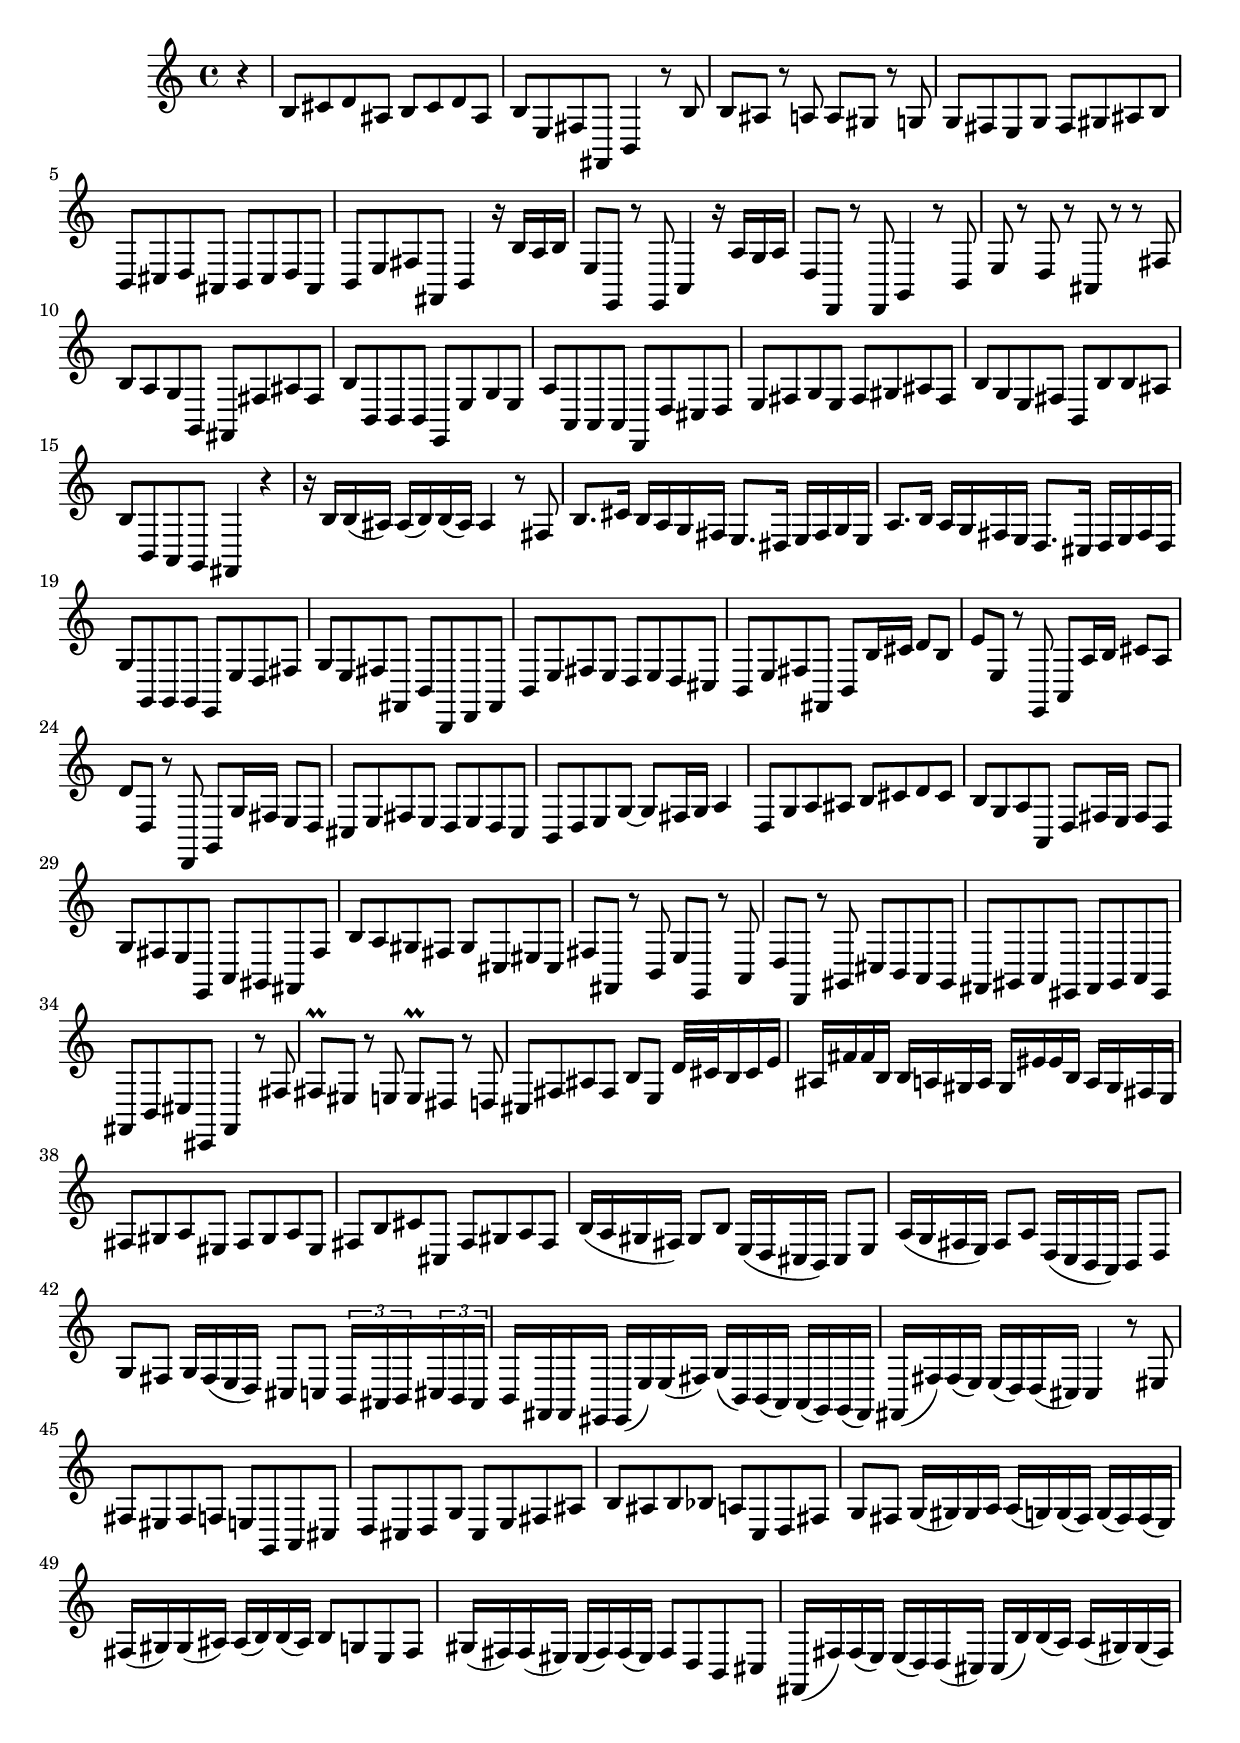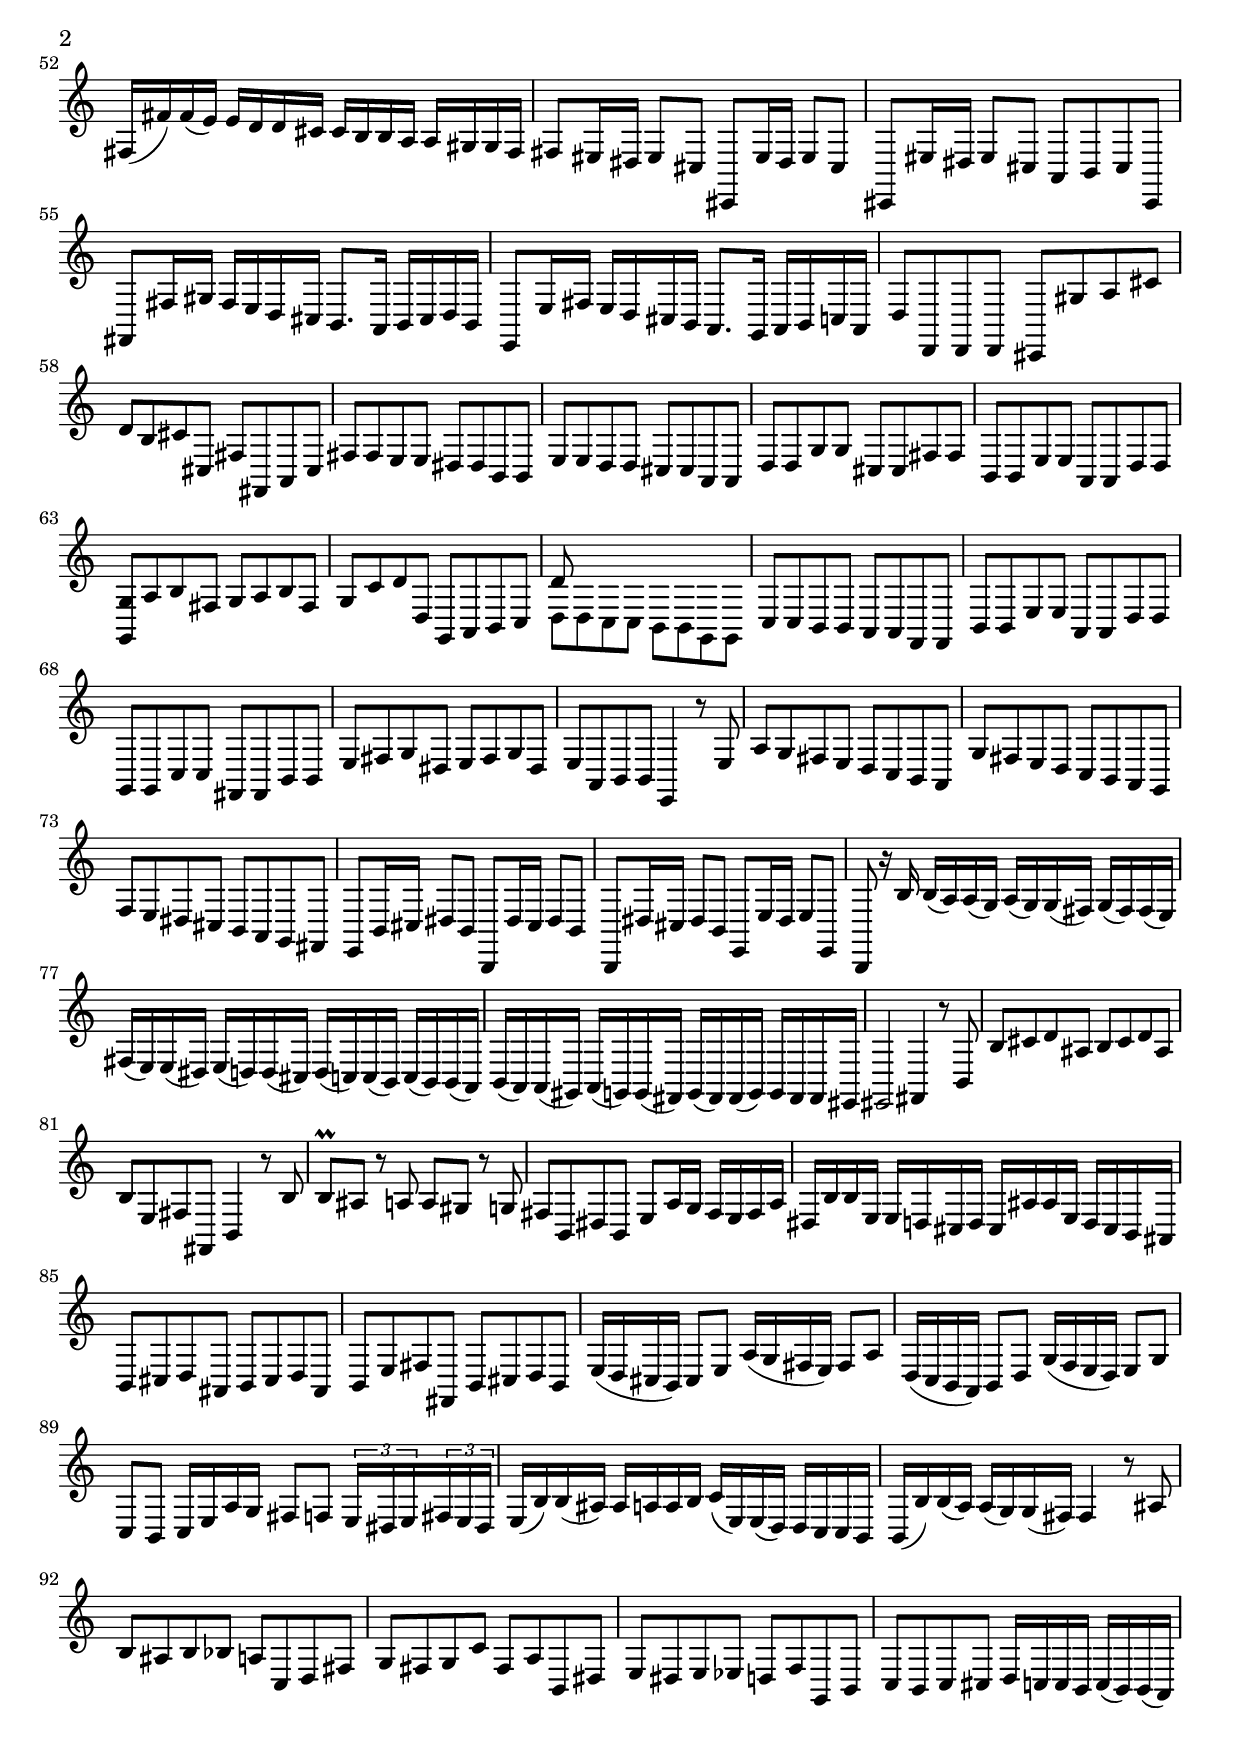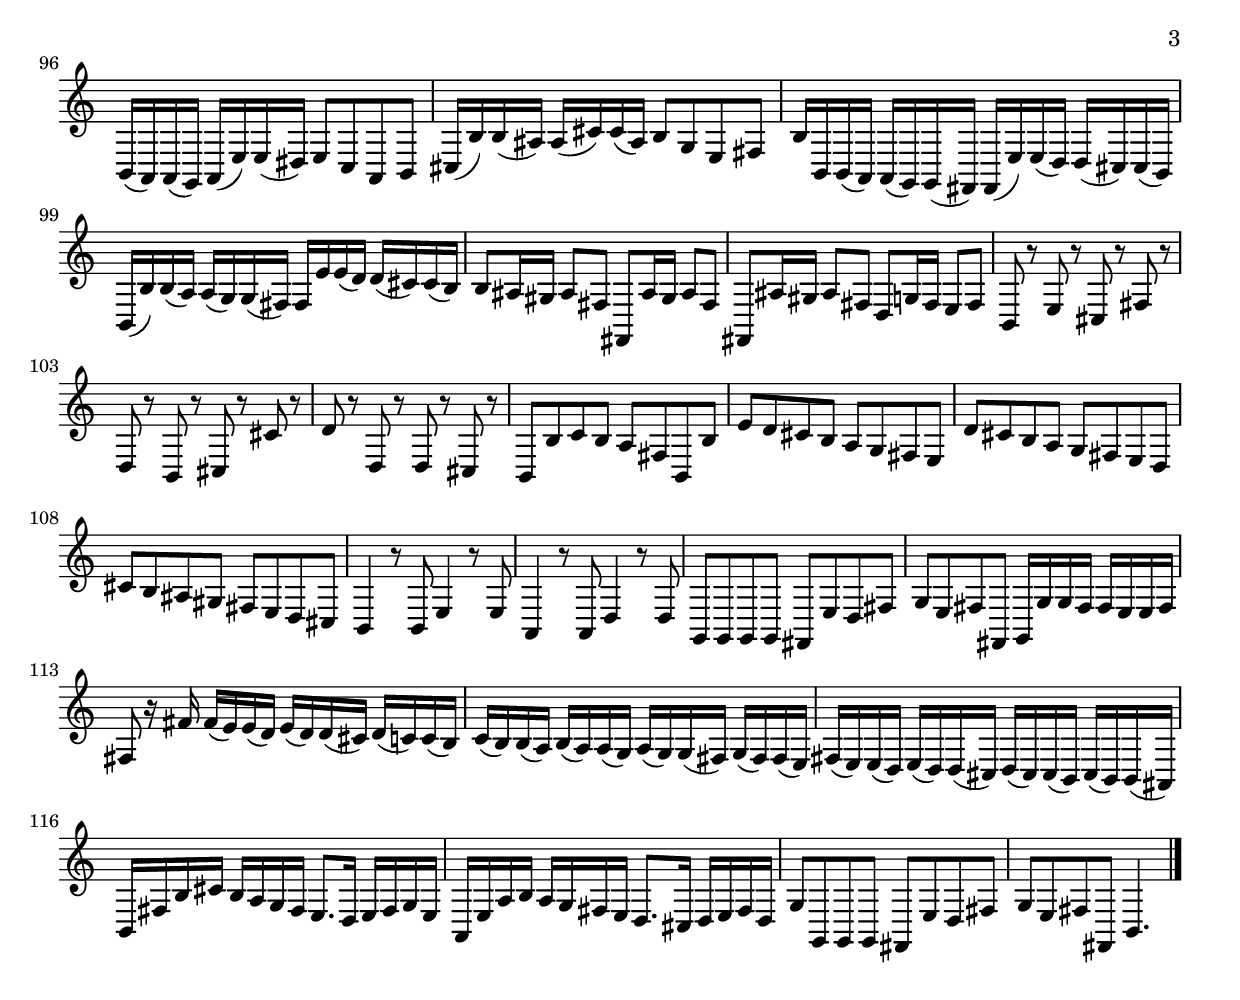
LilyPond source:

% Sonata for Flute and Haprsichord BWV 1030 in B minor I Andante

%{
    Copyright 2017 Edmundo Carmona Antoranz. Released under CC 4.0 by-sa
    Original Manuscript is public domain
%}


\version "2.18.2"

\time 4/4
\key b \minor

\relative c' {

    \partial 4 r4

    % 1
    b8 cis d ais b cis d ais
    
    % 2
    b e, fis fis, b4 r8 b'
    
    % 3
    b ais r a a gis r g

    % 4 2nd system from bach's score starts on 3rd beat
    g fis e g fis gis ais b
    
    % 5
    b, cis d ais b cis d ais
    
    % 6
    b e fis fis, b4 r16 b' a b
    
    % 7
    e,8 e, r e a4 r16 a' g a
    
    % 8 3rd system from bach's score starts on 3rd beat
    d,8 d, r d g4 r8 b
    
    % 9
    e r d r ais r r fis'
    
    % 10
    b a g g, fis fis' ais fis
    
    % 11
    b b, b b e, e' g e
    
    % 12 4th system from bach's score starts on 2nd beat
    a a, a a d, d' cis d
    
    % 13
    e fis g e fis gis ais fis
    
    % 14
    b g e fis b, b' b ais
    
    % 15 5th system from bach's score starts on 4th beat
    b b, a g fis4 r
    
    % 16
    r16 b' b( ais) ais( b) b( ais) ais4 r8 fis
    
    % 17
    b8. cis16 b a g fis e8. dis16 e fis g e
    
    % 18
    a8. b16 a g fis e d8. cis16 d e fis d
    
    % 19 6th system from bach's score starts here
    g8 g, g g e e' d fis
    
    % 20
    g e fis fis, b b, d fis
    
    % 21
    b e fis e d e d cis
    
    % 22 2nd page from bach's score starts here
    b e fis fis, b b'16 cis d8 b
    
    % 23
    e e, r e, a a'16 b cis8 a
    
    %24
    d d, r d, g g'16 fis e8 d
    
    % 25 2nd page 2nd system from bach's score starts here
    cis e fis e d e d cis
    
    % 26
    b d e g~ g fis16 g a4
    
    % 27
    d,8 g a ais b cis d cis
    
    % 28
    b g a a, d fis16 e fis8 d
    
    % 29
    g fis e e, a gis fis fis'
    
    % 30 2nd page 4th system from bach's score starts on 2nd beat
    b a gis fis gis cis, eis cis
    
    % 31
    fis fis, r b e e, r a
    
    % 32 2nd page 5th system from bach's score starts on 2nd beat
    d d, r gis cis b a gis
    
    % 33
    fis gis a eis fis gis a eis
    
    % 34
    fis b cis cis, fis4 r8 fis'
    
    % 35 2nd page 6th system from bach's score starts here
    fis\prall eis r e e\prall dis r d
    
    % 36
    cis fis ais fis b e, d'32 cis b16 cis e
    
    % 37
    ais, fis' fis b, b a gis a gis eis' eis b a gis fis e
    
    % 38 3rd page from bach's score starts here
    fis8 gis a eis fis gis a eis
    
    % 39
    fis b cis cis, fis gis a fis
    
    % 40
    b16( a gis fis) gis8 b e,16( d cis b) cis8 e
    
    % 41 3rd page 2nd system from bach's score starts here
    a16( g fis e) fis8 a d,16( c b a) b8 d
    
    % 42
    g fis g16 fis( e d) cis8 c \tuplet 3/2 8 { b16 ais b cis b ais }
    
    % 43
    b fis fis eis eis( e') e( fis) g( b,) b( a) a( g) g( fis)
    
    % 44 3rd page 3rd system from bachs score starts on 3rd beat
    fis( fis') fis( e) e( d) d( cis) cis4 r8 eis
    
    % 45
    fis eis fis f e g, a cis
    
    % 46
    d cis d g cis, e fis ais
    
    % 47 3rd page 4th system from bachs score starts on 2nd beat
    b ais b bes a c, d fis
    
    % 48
    g fis g16( gis) gis a a( g) g( fis) g( fis) fis( e) 
    
    % 49 (Q: first a is ais?.... g on 3 beat?)
    fis( gis) gis( ais) ais( b) b( ais) b8 g e fis
    
    % 50 3rd page 5th system from bach's score starts on 3rd beat
    gis16( fis) fis( eis) eis( fis) fis( eis) fis8 d b cis
    
    % 51
    fis,16( fis') fis( e) e( d) d( cis) cis( b') b( a) a( gis) gis( fis)
    
    % 52
    fis( fis') fis( e) e d d cis cis b b a a gis gis fis
    
    % 53 3rd page 6th syste from bach's score starts on 3rd beat
    fis8 eis16 dis eis8 cis cis, eis'16 dis eis8 cis
    
    % 54
    cis, eis'16 dis eis8 cis a b cis cis,
    
    % 55
    fis fis'16 gis fis e d cis b8. a16 b16 cis d b
    
    % 56 4th page from bach's score starts here
    e,8 e'16 fis e d cis b a8. g16 a b c a
    
    % 57
    d8 d, d d cis gis'' a cis
    
    % 58
    d b cis cis, fis fis, a cis
    
    % 59 4th page 2nd system from bach's score starts on 2nd beat
    fis fis e e dis dis b b
    
    % 60
    e e d d cis cis a a
    
    % 61 4th page 3rd system from bach's score starts on 3rd beat
    d d g g cis, cis fis fis
    
    % 62
    b, b e e a, a d d
    
    % 63
    < g g, > a b fis g a b fis
    
    % 64 4th page 4th system from bach's score starts here
    g c d d, g, a b c
    
    % 65
    <<
        { d' }
        \\
        { d, d c c b b g g }
    >>
    
    % 66
    c c b b a a f f
    
    % 67 4th page 5th system from bach's score starts here
    b b e e a, a d d
    
    % 68
    g, g c c fis, fis b b
    
    % 69
    e fis g dis e fis g dis
    
    % 70 4th page 6th system from bach's score starts here
    e a, b b e,4 r8 e'
    
    % 71
    a g fis e d c b a
    
    % 72 5th page from bach's score starts on 4th beat
    g' fis e d c b a g
    
    % 73
    f' e dis cis b a g fis
    
    % 74
    e b'16 cis dis8 b b, dis'16 cis dis8 b
    
    % 75 5th page 2nd system from bach's score starts on 2nd beat
    b, dis'16 cis dis8 b e, e'16 dis e8 e,
    
    % 76
    b r16 b'' b( a) a( g) a( g) g( fis) g( fis) fis( e)
    
    % 77
    fis( e) e( dis) e( d) d( cis) d( c) c( b) c( b) b( a)
    
    % 78 5th page 3rd system from bach's score starts on 2nd beat
    b( a) a( gis) a( g) g( fis) g( fis) fis( g) g fis fis eis
    
    % 79
    eis2 fis4 r8 b
    
    % 80
    b' cis d ais b cis d ais
    
    % 81
    b e, fis fis, b4 r8 b'
    
    % 82 5th page 4th system from bach's score starts here
    b\prall ais r a a gis r g
    
    % 83
    fis b, dis b e a16 g fis e fis a
    
    % 84
    dis, b' b e, e d cis d cis ais' ais e d cis b ais
    
    % 85 5th page 5th system from bach's score starts on 3rd beat
    b8 cis d ais b cis d ais
    
    % 86
    b e fis fis, b cis d b
    
    % 87
    e16( d cis b) cis8 e a16( g fis e) fis8 a
    
    % 88
    d,16( c b a) b8 d g16( f e d) e8 g
    
    % 89 5th page 6th system from bach's score starts here
    c, b c16 e a g fis8 f \tuplet 3/2 8 { e16 dis e fis e dis }
    
    % 90
    % Bach's manuscript has no articulations on 2nd beat
    e( b') b( ais) ais a a b c( e,) e( d) d c c b
    
    % 91
    b( b') b( a) a( g) g( fis) fis4 r8 ais
    
    % 92 6th page from bach's score starts here
    b ais b bes a c, d fis
    
    % 93
    g fis g c fis, a b, dis
    
    % 94
    e dis e ees d f g, b
    
    % 95 6th page 2nd system from bach's score starts here
    % Bach's manuscript doesn't have articulations on 3rd beat
    c b c cis d16 c c b c( b) b( a)
    
    % 96
    b( a) a( g) a( e') e( dis) e8 c a b
    
    % 97
    cis16( b') b( ais) ais( cis) cis( ais) b8 g e fis
    
    % 98 6th page 3rd system from bach's score starts on 3rd beat
    b16 b, b( a) a( g) g( fis) fis( e') e( d) d( cis) cis( b)
    
    % 99
    b( b') b( a) a( g) g( fis) fis e' e( d) d( cis) cis( b)
    
    % 100
    b8 ais16 gis ais8 fis fis, ais'16 gis ais8 fis
    
    % 101 6th page 4th system from bach's score starts on 2nd beat
    fis, ais'16 gis ais8 fis d g16 fis e8 fis
    
    % 102
    b, r e r cis r fis r
    
    % 103 6th page 5th system from bach's score starts on 3rd beat
    d r b r cis r cis' r
    
    % 104
    d r d, r d r cis r
    
    % 105
    b b' c b a fis b, b'
    
    % 106 6th page 6th system from bach's score starts here
    e d cis b a g fis e
    
    % 107
    d' cis b a g fis e d
    
    % 108 7th page from bach's score starts on 3rd beat
    cis' b ais gis fis e d cis
    
    % 109
    b4 r8 b e4 r8 e
    
    % 110
    a,4 r8 a d4 r8 d
    
    % 111 7th page 2nd system from bach's score starts on 3rd beat
    g, g g g fis e' d fis
    
    % 112
    g e fis fis, g16 g' g fis fis e e fis
    
    % 113
    fis8 r16 fis' fis( e) e( d) e( d) d( cis) d( c) c( b)
    
    % 114
    c( b) b( a) b( a) a( g) a( g) g( fis) g( fis) fis( e)
    
    % 115 7th page 3rd system from bach's score starts here
    fis( e) e( d) e( d) d( cis) d( cis) cis( b) cis( b) b( ais)
    
    % 116
    b fis' b cis b a g fis e8. d16 e fis g e
    
    % 117
    a, e' a b a g fis e d8. cis16 d e fis d
    
    % 118
    g8 g, g g fis e' d fis
    
    % 119 7th page 4th system from bach's score starts here
    g e fis fis, b4. \bar "|."
}
